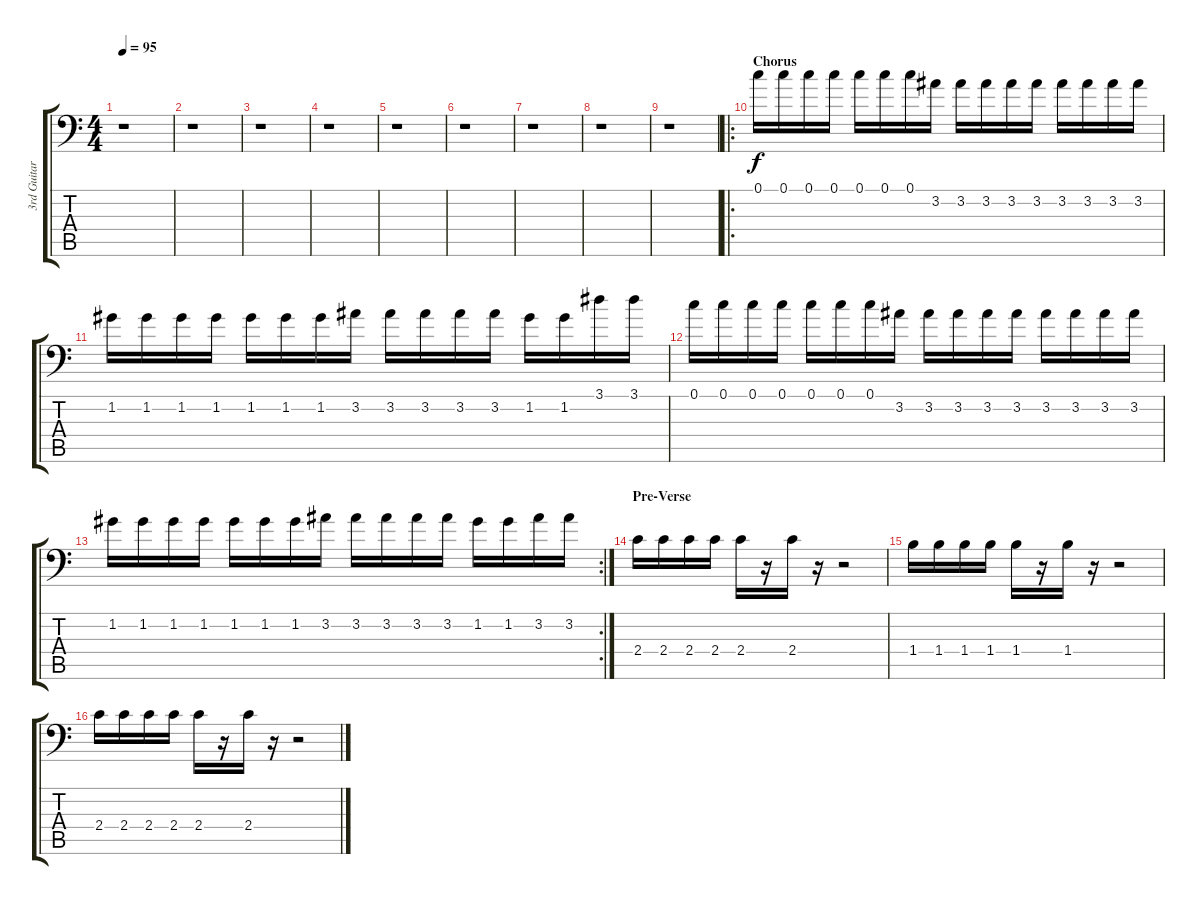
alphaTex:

\track ("3rd Guitar" "3rd Guitar") {instrument distortionguitar}
\staff {score tabs}
\tuning (C4 G3 Eb3 Bb2 F2 Bb1) {hide}
\ts (4 4)
\tempo 95
\clef f4
\ks c
r.1{dy f} |
r.1 |
r.1 |
r.1 |
r.1 |
r.1 |
r.1 |
r.1 |
r.1 |
\ro
\section ("" "Chorus")
0.1.16{volume 13} 0.1.16 0.1.16 0.1.16 0.1.16 0.1.16 0.1.16 3.2.16 3.2.16 3.2.16 3.2.16 3.2.16 3.2.16 3.2.16 3.2.16 3.2.16 |
1.2.16 1.2.16 1.2.16 1.2.16 1.2.16 1.2.16 1.2.16 3.2.16 3.2.16 3.2.16 3.2.16 3.2.16 1.2.16 1.2.16 3.1.16 3.1.16 |
0.1.16 0.1.16 0.1.16 0.1.16 0.1.16 0.1.16 0.1.16 3.2.16 3.2.16 3.2.16 3.2.16 3.2.16 3.2.16 3.2.16 3.2.16 3.2.16 |
\rc 2
1.2.16 1.2.16 1.2.16 1.2.16 1.2.16 1.2.16 1.2.16 3.2.16 3.2.16 3.2.16 3.2.16 3.2.16 1.2.16 1.2.16 3.2.16 3.2.16 |
\section ("" "Pre-Verse")
2.4.16 2.4.16 2.4.16 2.4.16 2.4.16 r.16 2.4.16 r.16 r.2 |
1.4.16 1.4.16 1.4.16 1.4.16 1.4.16 r.16 1.4.16 r.16 r.2 |
2.4.16 2.4.16 2.4.16 2.4.16 2.4.16 r.16 2.4.16 r.16 r.2
